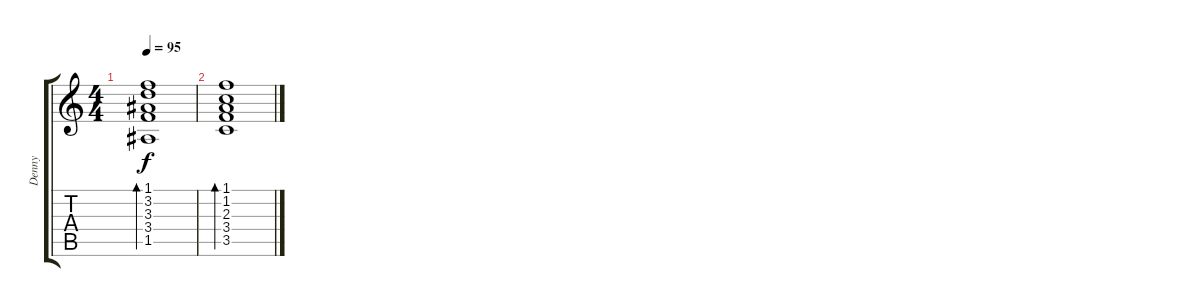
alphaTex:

\track ("Denny" "Denny") {instrument acousticguitarnylon}
\staff {score tabs}
\tuning (E4 B3 G3 D3 A2 E2) {hide}
\ts (4 4)
\tempo 95
\clef g2
\ks c
(1.1 3.2 3.3 3.4 1.5).1{bd 60 dy f} |
(1.1 1.2 2.3 3.4 3.5).1{bd 60}
